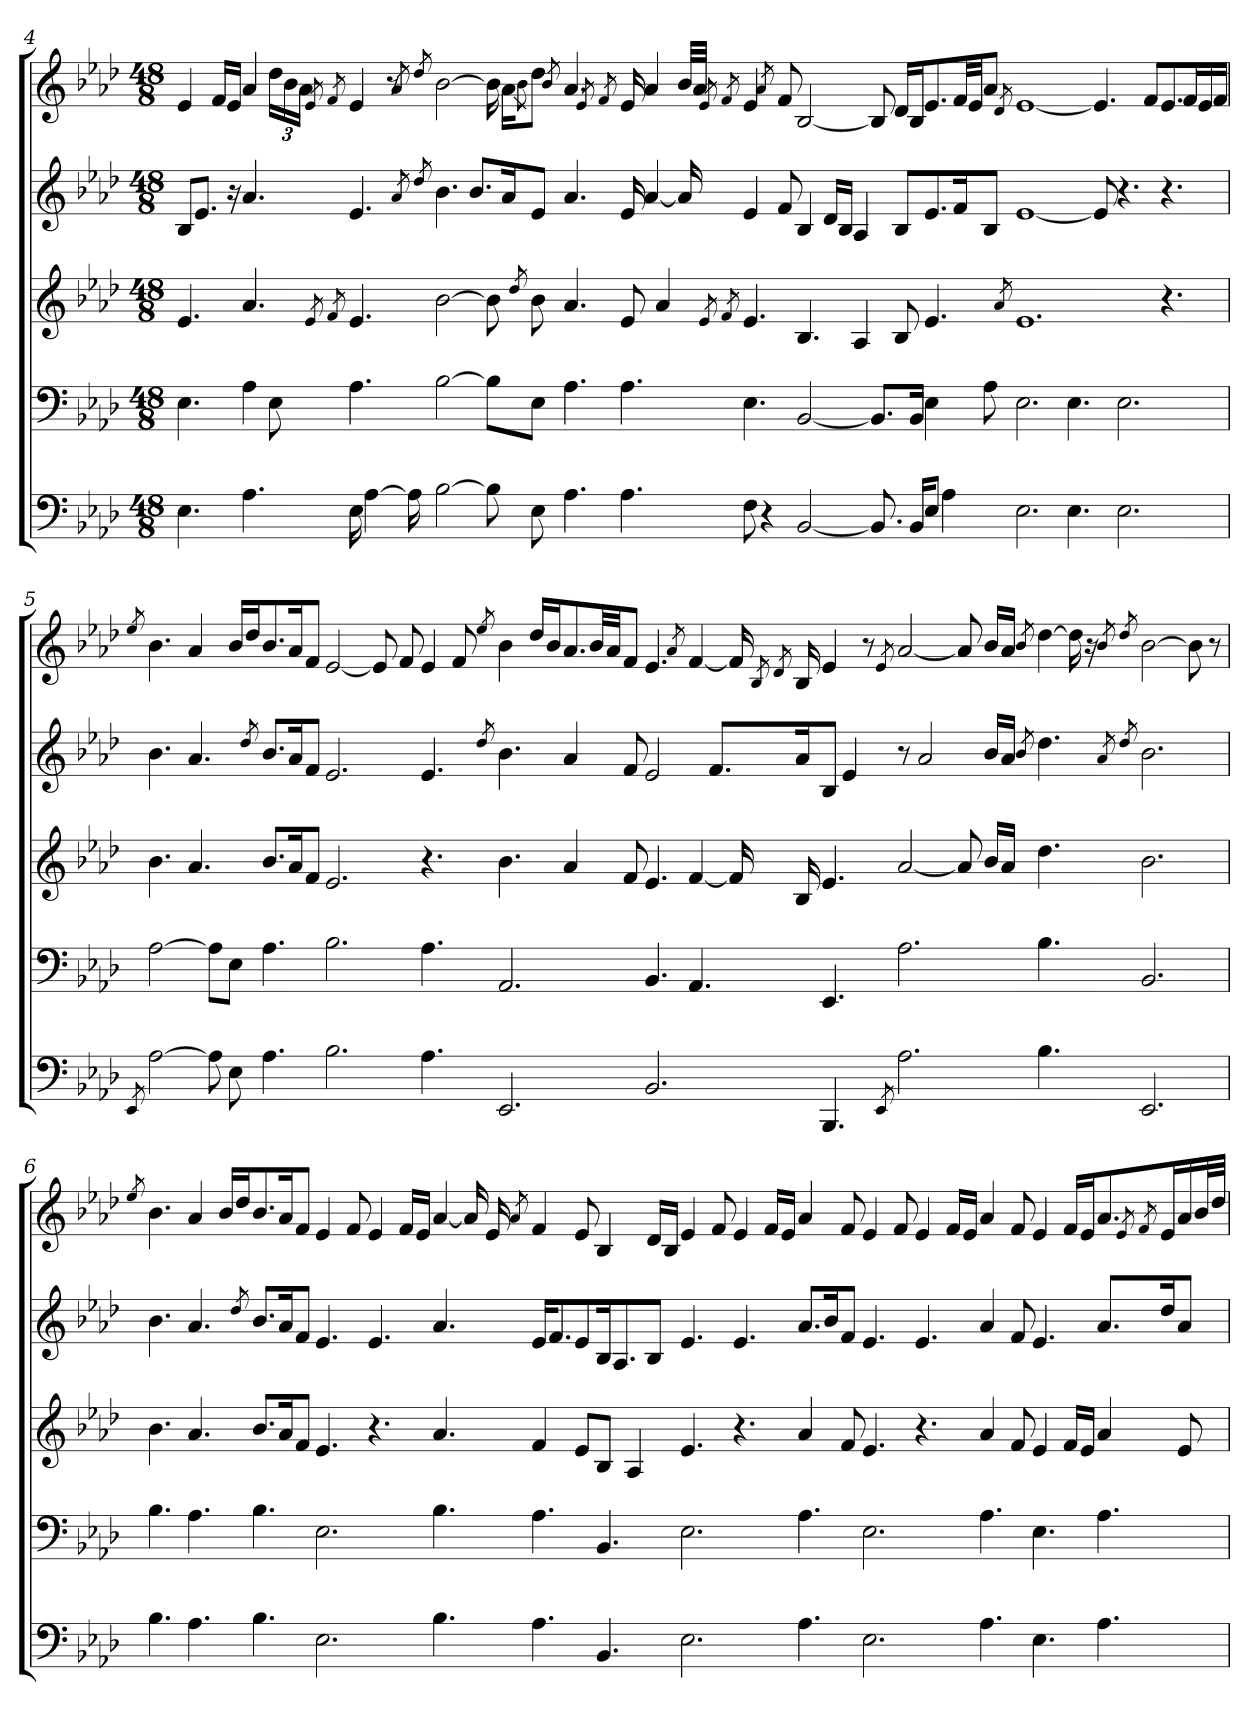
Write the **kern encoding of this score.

**kern	**kern	**kern	**kern	**kern
*part5	*part4	*part3	*part2	*part1
*staff5	*staff4	*staff3	*staff2	*staff1
*clefF4	*clefF4	*clefG2	*clefG2	*clefG2
*k[b-e-a-d-]	*k[b-e-a-d-]	*k[b-e-a-d-]	*k[b-e-a-d-]	*k[b-e-a-d-]
*M48/8	*M48/8	*M48/8	*M48/8	*M48/8
=4	=4	=4	=4	=4
4.E-	4.E-	4.e-	8B-/L	4e-
.	.	.	8.e-/J	.
.	.	.	.	16f/LL
.	.	.	16r	16e-/JJ
4.A-	4A-	4.a-	4.a-	4a-
.	8E-	.	.	24dd-\LL
.	.	.	.	24b-\
.	.	.	.	24a-\JJ
.	.	8qe-	.	8qe-
.	.	8qf	.	8qf
16E-	4.A-	4.e-	4.e-	4e-
[4A-	.	.	.	.
.	.	.	.	8r
16A-]	.	.	.	.
.	.	.	8qa-	8qa-
.	.	.	8qdd-	8qdd-
[2B-	[2B-	[2b-	4.b-	[2b-
.	.	.	8.b-/L	.
8B-]	8B-\L]	8b-]	.	16b-]
.	.	.	16a-/K	16a-\KL
.	.	8qdd-	.	8qb-\
8E-	8E-\J	8b-	8e-/J	8dd-\J
.	.	.	.	8qb-
4.A-	4.A-	4.a-	4.a-	4.a-
.	.	.	.	8qe-
.	.	.	.	8qf
4.A-	4.A-	8e-	16e-	16e-
.	.	.	[4a-	4a-
.	.	4a-	.	.
.	.	.	16a-]	32b-/LLL
.	.	.	.	32a-/JJJ
.	.	8qe-	.	8qe-
.	.	8qf	.	8qf
8F	4.E-	4.e-	4e-	4e-
4r	.	.	.	.
.	.	.	.	8qa-
.	.	.	8f	8f
[2BB-	[2BB-	4.B-	4B-	[2B-
.	.	.	16d-/LL	.
.	.	.	16B-/JJ	.
.	.	4A-	4A-	.
8.BB-]	8.BB-/L]	.	.	8B-]
.	.	8B-	8B-/L	16d-/LL
16BB-/KL	16BB-/Jk	.	.	16B-/J
8E-/J	4E-	4.e-	8.e-/	8.e-/
4A-	.	.	.	.
.	.	.	16f/K	32f/LL
.	.	.	.	32e-/JJ
.	8A-	.	8B-/J	8a-/J
.	.	8qa-	.	8qd-
2.E-	2.E-	1.e-	[1e-	[1e-
4.E-	4.E-	.	.	.
.	.	.	8e-]	4.e-]
2.E-	2.E-	.	4.r	.
.	.	.	.	8f/L
.	.	4.r	4.r	8.e-/
.	.	.	.	16f/L
.	.	.	.	16e-/
.	.	.	.	16f/JJ
=5	=5	=5	=5	=5
8qEE-	.	.	.	8qee-
[2A-	[2A-	4.b-	4.b-	4.b-
.	.	4.a-	4.a-	4a-
8A-]	8A-\L]	.	.	.
8E-	8E-\J	.	.	16b-/LL
.	.	.	.	16dd-/J
.	.	.	8qdd-	.
4.A-	4.A-	8.b-/L	8.b-/L	8.b-/
.	.	16a-/K	16a-/K	16a-/K
.	.	8f/J	8f/J	8f/J
2.B-	2.B-	2.e-	2.e-	[2e-
.	.	.	.	8e-]
.	.	.	.	8f
4.A-	4.A-	4.r	4.e-	4e-
.	.	.	.	8f
.	.	.	8qdd-	8qee-
2.EE-	2.AA-	4.b-	4.b-	4b-
.	.	.	.	16dd-/LL
.	.	.	.	16b-/J
.	.	4a-	4a-	8.a-/
.	.	.	.	32b-/LL
.	.	.	.	32a-/JJ
.	.	8f	8f	8f/J
2.BB-	4.BB-	4.e-	2e-	4.e-
.	.	.	.	8qa-
.	4.AA-	[4f	.	[4f
.	.	.	8.f/L	.
.	.	16f]	.	16f]
.	.	.	.	8qB-
.	.	.	.	8qd-
.	.	16B-	16a-/K	16B-
4.BBB-	4.EE-	4.e-	8B-/J	4e-
.	.	.	4e-	.
.	.	.	.	8r
8qEE-	.	.	.	8qe-
2.A-	2.A-	[2a-	8r	[2a-
.	.	.	2a-	.
.	.	8a-]	.	8a-]
.	.	16b-/LL	16b-/LL	16b-/LL
.	.	16a-/JJ	16a-/JJ	16a-/JJ
.	.	.	8qb-	8qb-
4.B-	4.B-	4.dd-	4.dd-	[4dd-
.	.	.	.	16dd-]
.	.	.	.	16r
.	.	.	8qa-	8qb-
.	.	.	8qdd-	8qdd-
2.EE-	2.BB-	2.b-	2.b-	[2b-
.	.	.	.	8b-]
.	.	.	.	8r
=6	=6	=6	=6	=6
.	.	.	.	8qee-
4.B-	4.B-	4.b-	4.b-	4.b-
4.A-	4.A-	4.a-	4.a-	4a-
.	.	.	.	16b-/LL
.	.	.	.	16dd-/J
.	.	.	8qdd-	.
4.B-	4.B-	8.b-/L	8.b-/L	8.b-/
.	.	16a-/K	16a-/K	16a-/K
.	.	8f/J	8f/J	8f/J
2.E-	2.E-	4.e-	4.e-	4e-
.	.	.	.	8f
.	.	4.r	4.e-	4e-
.	.	.	.	16f/LL
.	.	.	.	16e-/JJ
4.B-	4.B-	4.a-	4.a-	[4a-
.	.	.	.	16a-]
.	.	.	.	16e-
.	.	.	.	8qa-
4.A-	4.A-	4f	16e-/KL	4f
.	.	.	8.f/	.
.	.	8e-/L	8e-/	8e-
4.BB-	4.BB-	8B-/J	16B-/K	4B-
.	.	.	8.A-/	.
.	.	4A-	.	.
.	.	.	8B-/J	16d-/LL
.	.	.	.	16B-/JJ
2.E-	2.E-	4.e-	4.e-	4e-
.	.	.	.	8f
.	.	4.r	4.e-	4e-
.	.	.	.	16f/LL
.	.	.	.	16e-/JJ
4.A-	4.A-	4a-	8.a-/L	4a-
.	.	.	16b-/K	.
.	.	8f	8f/J	8f
2.E-	2.E-	4.e-	4.e-	4e-
.	.	.	.	8f
.	.	4.r	4.e-	4e-
.	.	.	.	16f/LL
.	.	.	.	16e-/JJ
4.A-	4.A-	4a-	4a-	4a-
.	.	8f	8f	8f
4.E-	4.E-	4e-	4.e-	4e-
.	.	16f/LL	.	16f/LL
.	.	16e-/JJ	.	16e-/J
4.A-	4.A-	4a-	8.a-/L	8.a-/
.	.	.	.	8qe-/
.	.	.	.	8qf/
.	.	.	16dd-/K	16e-/L
.	.	8e-	8a-/J	16a-/
.	.	.	.	32b-/L
.	.	.	.	32dd-/JJJ
=	=	=	=	=
*-	*-	*-	*-	*-
